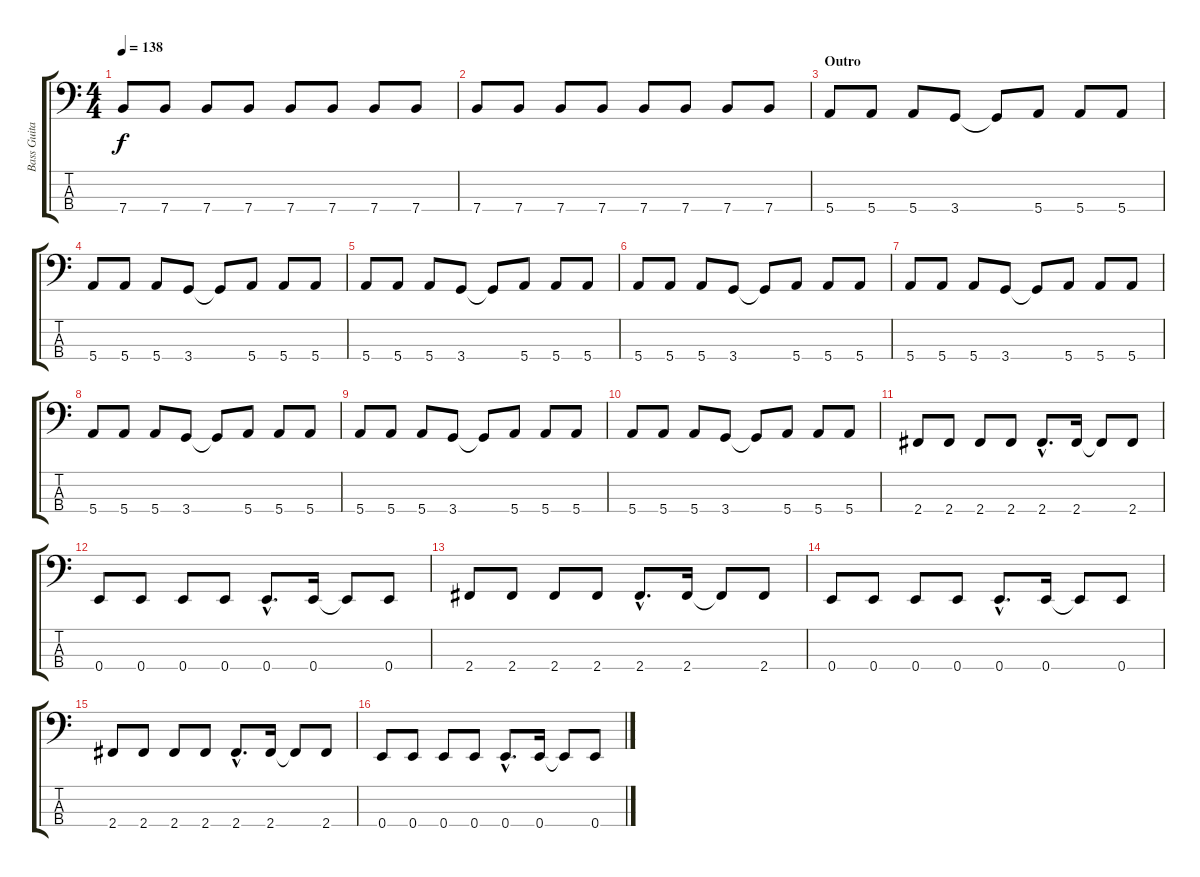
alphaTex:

\track ("Bass Guitar" "Bass Guita") {instrument electricbasspick}
\staff {score tabs}
\tuning (G2 D2 A1 E1) {hide}
\ts (4 4)
\tempo 138
\clef f4
\ks c
7.4.8{dy f} 7.4.8 7.4.8 7.4.8 7.4.8 7.4.8 7.4.8 7.4.8 |
7.4.8 7.4.8 7.4.8 7.4.8 7.4.8 7.4.8 7.4.8 7.4.8 |
\section ("" "Outro")
5.4.8 5.4.8 5.4.8 3.4.8 3.4{t}.8 5.4.8 5.4.8 5.4.8 |
5.4.8 5.4.8 5.4.8 3.4.8 3.4{t}.8 5.4.8 5.4.8 5.4.8 |
5.4.8 5.4.8 5.4.8 3.4.8 3.4{t}.8 5.4.8 5.4.8 5.4.8 |
5.4.8 5.4.8 5.4.8 3.4.8 3.4{t}.8 5.4.8 5.4.8 5.4.8 |
5.4.8 5.4.8 5.4.8 3.4.8 3.4{t}.8 5.4.8 5.4.8 5.4.8 |
5.4.8 5.4.8 5.4.8 3.4.8 3.4{t}.8 5.4.8 5.4.8 5.4.8 |
5.4.8 5.4.8 5.4.8 3.4.8 3.4{t}.8 5.4.8 5.4.8 5.4.8 |
5.4.8 5.4.8 5.4.8 3.4.8 3.4{t}.8 5.4.8 5.4.8 5.4.8 |
2.4.8 2.4.8 2.4.8 2.4.8 2.4{hac}.8{d} 2.4.16 2.4{t}.8 2.4.8 |
0.4.8 0.4.8 0.4.8 0.4.8 0.4{hac}.8{d} 0.4.16 0.4{t}.8 0.4.8 |
2.4.8 2.4.8 2.4.8 2.4.8 2.4{hac}.8{d} 2.4.16 2.4{t}.8 2.4.8 |
0.4.8 0.4.8 0.4.8 0.4.8 0.4{hac}.8{d} 0.4.16 0.4{t}.8 0.4.8 |
2.4.8 2.4.8 2.4.8 2.4.8 2.4{hac}.8{d} 2.4.16 2.4{t}.8 2.4.8 |
0.4.8 0.4.8 0.4.8 0.4.8 0.4{hac}.8{d} 0.4.16 0.4{t}.8 0.4.8
